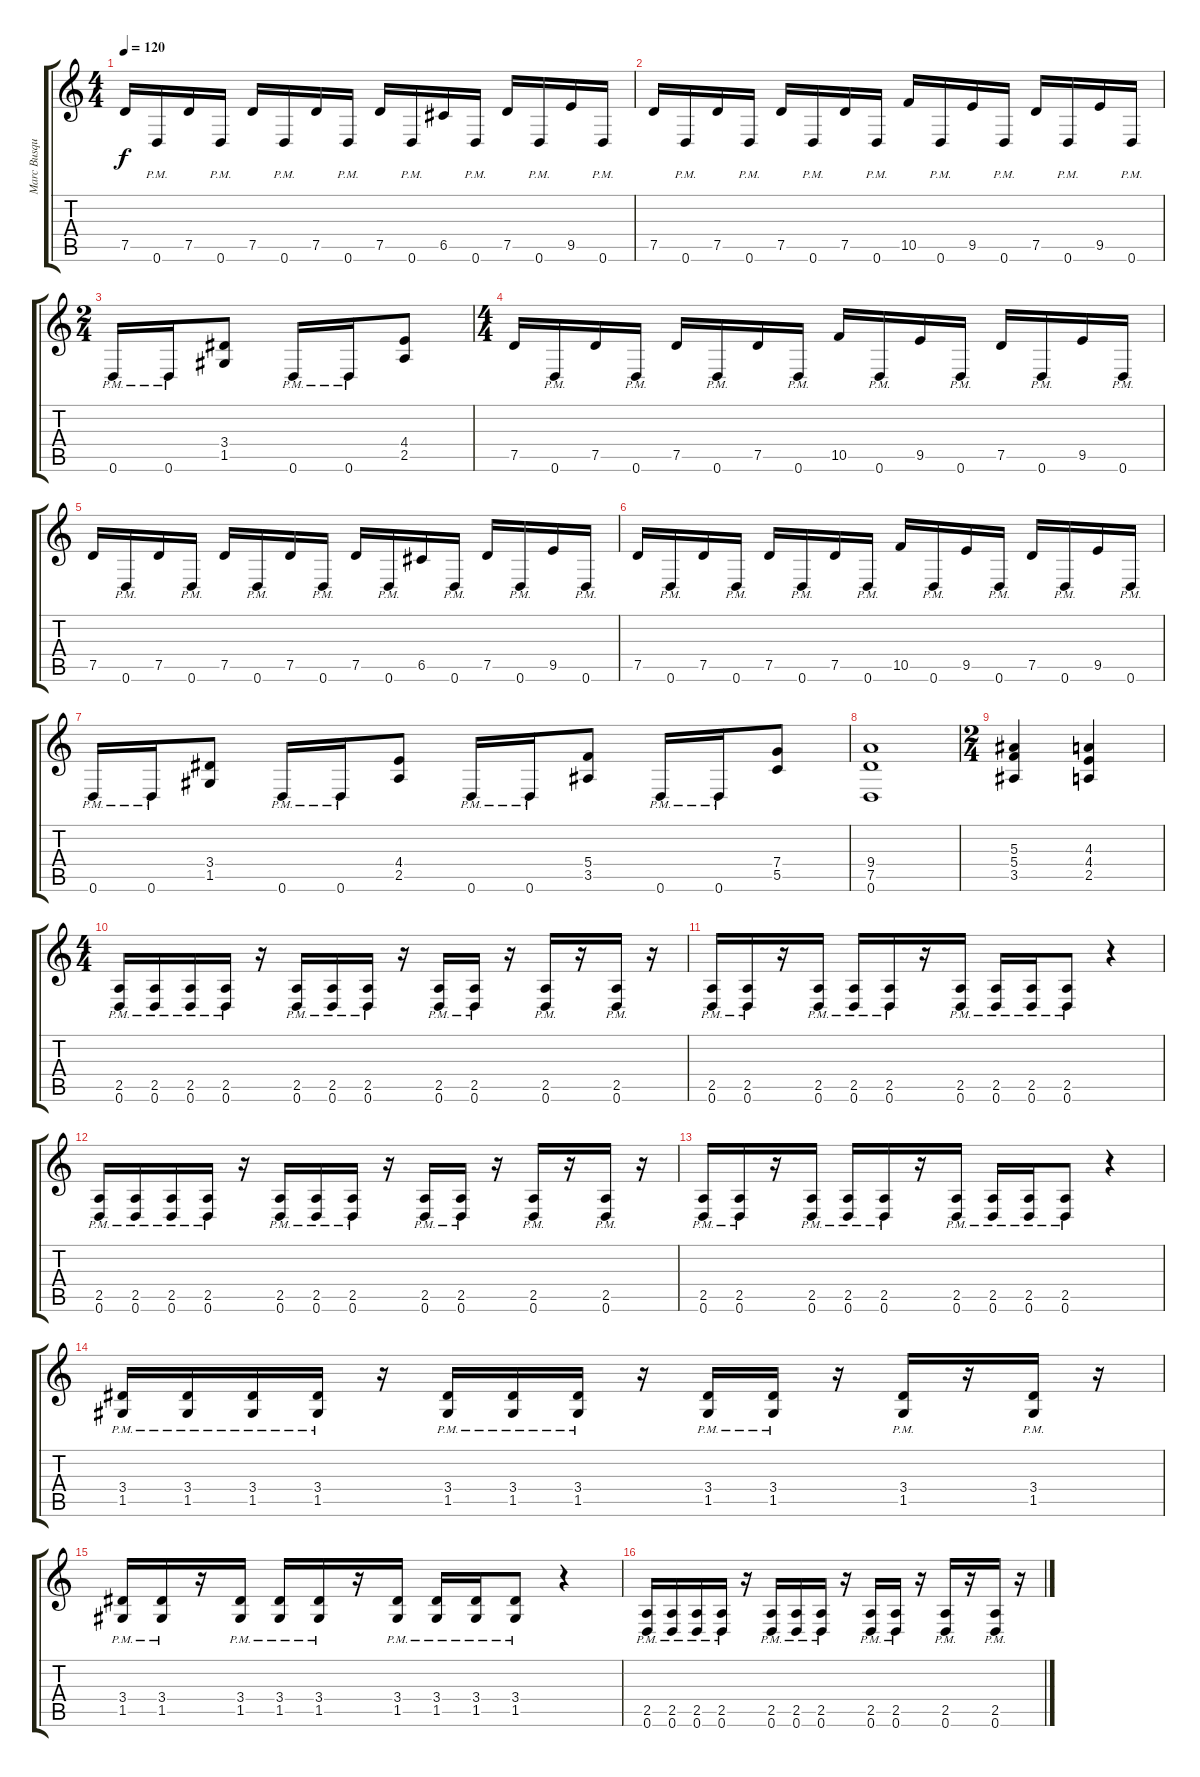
\track ("Marc Busque" "Marc Busqu") {instrument distortionguitar}
\staff {score tabs}
\tuning (D4 A3 F3 C3 G2 D2) {hide}
\ts (4 4)
\tempo 120
\clef g2
\ks c
7.5.16{dy f} 0.6{pm}.16 7.5.16 0.6{pm}.16 7.5.16 0.6{pm}.16 7.5.16 0.6{pm}.16 7.5.16 0.6{pm}.16 6.5.16 0.6{pm}.16 7.5.16 0.6{pm}.16 9.5.16 0.6{pm}.16 |
7.5.16 0.6{pm}.16 7.5.16 0.6{pm}.16 7.5.16 0.6{pm}.16 7.5.16 0.6{pm}.16 10.5.16 0.6{pm}.16 9.5.16 0.6{pm}.16 7.5.16 0.6{pm}.16 9.5.16 0.6{pm}.16 |
\ts (2 4)
0.6{pm}.16 0.6{pm}.16 (3.4 1.5).8 0.6{pm}.16 0.6{pm}.16 (4.4 2.5).8 |
\ts (4 4)
7.5.16 0.6{pm}.16 7.5.16 0.6{pm}.16 7.5.16 0.6{pm}.16 7.5.16 0.6{pm}.16 10.5.16 0.6{pm}.16 9.5.16 0.6{pm}.16 7.5.16 0.6{pm}.16 9.5.16 0.6{pm}.16 |
7.5.16 0.6{pm}.16 7.5.16 0.6{pm}.16 7.5.16 0.6{pm}.16 7.5.16 0.6{pm}.16 7.5.16 0.6{pm}.16 6.5.16 0.6{pm}.16 7.5.16 0.6{pm}.16 9.5.16 0.6{pm}.16 |
7.5.16 0.6{pm}.16 7.5.16 0.6{pm}.16 7.5.16 0.6{pm}.16 7.5.16 0.6{pm}.16 10.5.16 0.6{pm}.16 9.5.16 0.6{pm}.16 7.5.16 0.6{pm}.16 9.5.16 0.6{pm}.16 |
0.6{pm}.16 0.6{pm}.16 (3.4 1.5).8 0.6{pm}.16 0.6{pm}.16 (4.4 2.5).8 0.6{pm}.16 0.6{pm}.16 (5.4 3.5).8 0.6{pm}.16 0.6{pm}.16 (7.4 5.5).8 |
(9.4 7.5 0.6).1 |
\ts (2 4)
(5.3 5.4 3.5).4 (4.3 4.4 2.5).4 |
\ts (4 4)
(2.5{pm} 0.6{pm}).16 (2.5{pm} 0.6{pm}).16 (2.5{pm} 0.6{pm}).16 (2.5{pm} 0.6{pm}).16 r.16 (2.5{pm} 0.6{pm}).16 (2.5{pm} 0.6{pm}).16 (2.5{pm} 0.6{pm}).16 r.16 (2.5{pm} 0.6{pm}).16 (2.5{pm} 0.6{pm}).16 r.16 (2.5{pm} 0.6{pm}).16 r.16 (2.5{pm} 0.6{pm}).16 r.16 |
(2.5{pm} 0.6{pm}).16 (2.5{pm} 0.6{pm}).16 r.16 (2.5{pm} 0.6{pm}).16 (2.5{pm} 0.6{pm}).16 (2.5{pm} 0.6{pm}).16 r.16 (2.5{pm} 0.6{pm}).16 (2.5{pm} 0.6{pm}).16 (2.5{pm} 0.6{pm}).16 (2.5{pm} 0.6{pm}).8 r.4 |
(2.5{pm} 0.6{pm}).16 (2.5{pm} 0.6{pm}).16 (2.5{pm} 0.6{pm}).16 (2.5{pm} 0.6{pm}).16 r.16 (2.5{pm} 0.6{pm}).16 (2.5{pm} 0.6{pm}).16 (2.5{pm} 0.6{pm}).16 r.16 (2.5{pm} 0.6{pm}).16 (2.5{pm} 0.6{pm}).16 r.16 (2.5{pm} 0.6{pm}).16 r.16 (2.5{pm} 0.6{pm}).16 r.16 |
(2.5{pm} 0.6{pm}).16 (2.5{pm} 0.6{pm}).16 r.16 (2.5{pm} 0.6{pm}).16 (2.5{pm} 0.6{pm}).16 (2.5{pm} 0.6{pm}).16 r.16 (2.5{pm} 0.6{pm}).16 (2.5{pm} 0.6{pm}).16 (2.5{pm} 0.6{pm}).16 (2.5{pm} 0.6{pm}).8 r.4 |
(3.4 1.5{pm}).16 (3.4 1.5{pm}).16 (3.4 1.5{pm}).16 (3.4 1.5{pm}).16 r.16 (3.4 1.5{pm}).16 (3.4 1.5{pm}).16 (3.4 1.5{pm}).16 r.16 (3.4 1.5{pm}).16 (3.4 1.5{pm}).16 r.16 (3.4 1.5{pm}).16 r.16 (3.4 1.5{pm}).16 r.16 |
(3.4 1.5{pm}).16 (3.4 1.5{pm}).16 r.16 (3.4 1.5{pm}).16 (3.4 1.5{pm}).16 (3.4 1.5{pm}).16 r.16 (3.4 1.5{pm}).16 (3.4 1.5{pm}).16 (3.4 1.5{pm}).16 (3.4 1.5{pm}).8 r.4 |
(2.5{pm} 0.6{pm}).16 (2.5{pm} 0.6{pm}).16 (2.5{pm} 0.6{pm}).16 (2.5{pm} 0.6{pm}).16 r.16 (2.5{pm} 0.6{pm}).16 (2.5{pm} 0.6{pm}).16 (2.5{pm} 0.6{pm}).16 r.16 (2.5{pm} 0.6{pm}).16 (2.5{pm} 0.6{pm}).16 r.16 (2.5{pm} 0.6{pm}).16 r.16 (2.5{pm} 0.6{pm}).16 r.16
